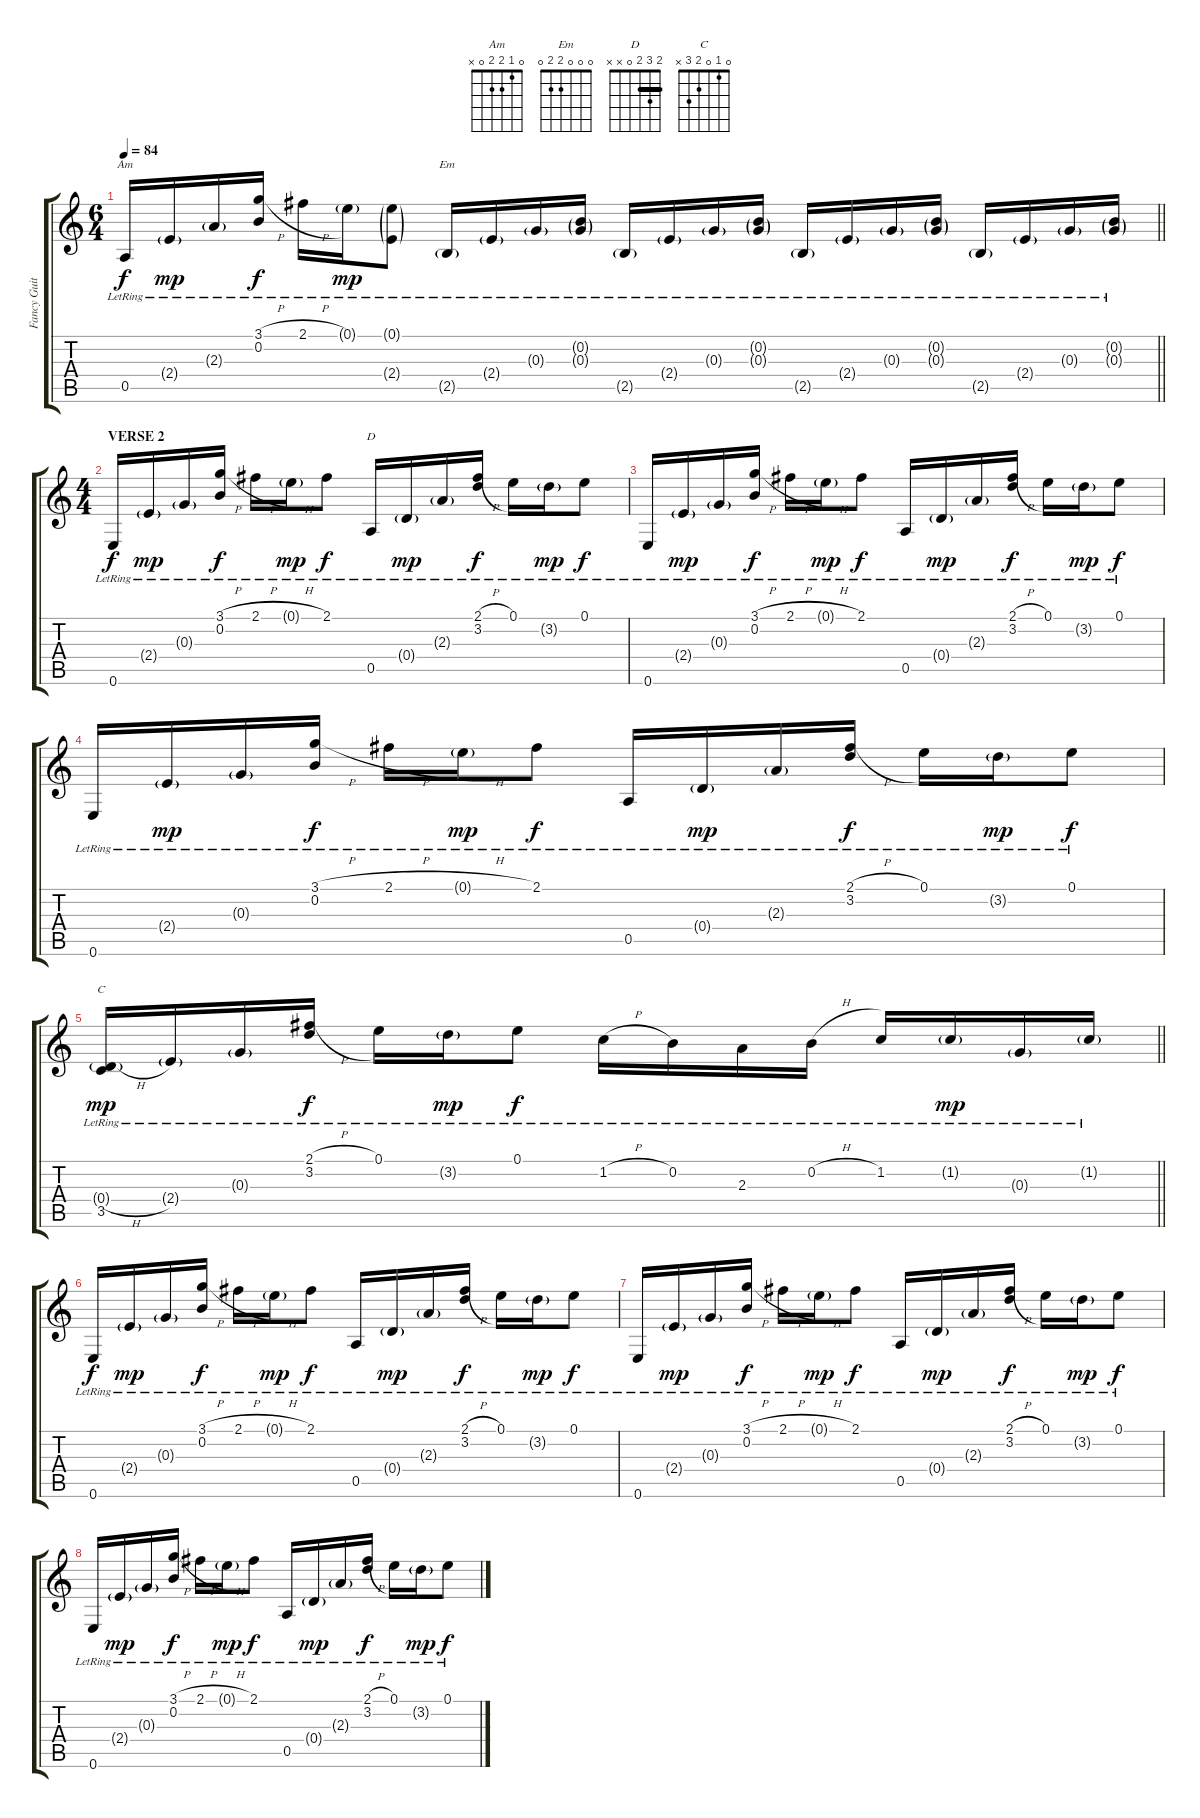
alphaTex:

\track ("Fancy Guitar" "Fancy Guit") {instrument acousticguitarsteel}
\staff {score tabs}
\tuning (E4 B3 G3 D3 A2 E2) {hide}
\chord ("Am" 0 1 2 2 0 x)
\chord ("Em" 0 0 0 2 2 0)
\chord ("D" 2 3 2 0 x x) {barre 2}
\chord ("C" 0 1 0 2 3 x)
\ts (6 4)
\tempo 84
\clef g2
\barLineRight lightlight
\ks c
0.5{lr}.16{ch "Am" dy f} 2.4{g lr}.16{dy mp} 2.3{g lr}.16 (3.1{h lr} 0.2{lr}).16{dy f} 2.1{h lr}.16 0.1{g lr}.16{dy mp} (0.1{g lr} 2.4{g lr}).8 2.5{g lr}.16{ch "Em"} 2.4{g lr}.16 0.3{g lr}.16 (0.2{g lr} 0.3{g lr}).16 2.5{g lr}.16 2.4{g lr}.16 0.3{g lr}.16 (0.2{g lr} 0.3{g lr}).16 2.5{g lr}.16 2.4{g lr}.16 0.3{g lr}.16 (0.2{g lr} 0.3{g lr}).16 2.5{g lr}.16 2.4{g lr}.16 0.3{g lr}.16 (0.2{g lr} 0.3{g lr}).16 |
\ts (4 4)
\section ("" "VERSE 2")
0.6{lr}.16{dy f} 2.4{g lr}.16{dy mp} 0.3{g lr}.16 (3.1{h lr} 0.2{lr}).16{dy f} 2.1{h lr}.16 0.1{h g lr}.16{dy mp} 2.1{lr}.8{dy f} 0.5{lr}.16{ch "D"} 0.4{g lr}.16{dy mp} 2.3{g lr}.16 (2.1{h lr} 3.2{lr}).16{dy f} 0.1{lr}.16 3.2{g lr}.16{dy mp} 0.1{lr}.8{dy f} |
0.6{lr}.16 2.4{g lr}.16{dy mp} 0.3{g lr}.16 (3.1{h lr} 0.2{lr}).16{dy f} 2.1{h lr}.16 0.1{h g lr}.16{dy mp} 2.1{lr}.8{dy f} 0.5{lr}.16 0.4{g lr}.16{dy mp} 2.3{g lr}.16 (2.1{h lr} 3.2{lr}).16{dy f} 0.1{lr}.16 3.2{g lr}.16{dy mp} 0.1{lr}.8{dy f} |
0.6{lr}.16 2.4{g lr}.16{dy mp} 0.3{g lr}.16 (3.1{h lr} 0.2{lr}).16{dy f} 2.1{h lr}.16 0.1{h g lr}.16{dy mp} 2.1{lr}.8{dy f} 0.5{lr}.16 0.4{g lr}.16{dy mp} 2.3{g lr}.16 (2.1{h lr} 3.2{lr}).16{dy f} 0.1{lr}.16 3.2{g lr}.16{dy mp} 0.1{lr}.8{dy f} |
\barLineRight lightlight
(0.4{h g lr} 3.5{lr}).16{ch "C" dy mp} 2.4{g lr}.16 0.3{g lr}.16 (2.1{h lr} 3.2{lr}).16{dy f} 0.1{lr}.16 3.2{g lr}.16{dy mp} 0.1{lr}.8{dy f} 1.2{h lr}.16 0.2{lr}.16 2.3{lr}.16 0.2{h lr}.16 1.2{lr}.16 1.2{g lr}.16{dy mp} 0.3{g lr}.16 1.2{g lr}.16 |
0.6{lr}.16{dy f} 2.4{g lr}.16{dy mp} 0.3{g lr}.16 (3.1{h lr} 0.2{lr}).16{dy f} 2.1{h lr}.16 0.1{h g lr}.16{dy mp} 2.1{lr}.8{dy f} 0.5{lr}.16 0.4{g lr}.16{dy mp} 2.3{g lr}.16 (2.1{h lr} 3.2{lr}).16{dy f} 0.1{lr}.16 3.2{g lr}.16{dy mp} 0.1{lr}.8{dy f} |
0.6{lr}.16 2.4{g lr}.16{dy mp} 0.3{g lr}.16 (3.1{h lr} 0.2{lr}).16{dy f} 2.1{h lr}.16 0.1{h g lr}.16{dy mp} 2.1{lr}.8{dy f} 0.5{lr}.16 0.4{g lr}.16{dy mp} 2.3{g lr}.16 (2.1{h lr} 3.2{lr}).16{dy f} 0.1{lr}.16 3.2{g lr}.16{dy mp} 0.1{lr}.8{dy f} |
0.6{lr}.16 2.4{g lr}.16{dy mp} 0.3{g lr}.16 (3.1{h lr} 0.2{lr}).16{dy f} 2.1{h lr}.16 0.1{h g lr}.16{dy mp} 2.1{lr}.8{dy f} 0.5{lr}.16 0.4{g lr}.16{dy mp} 2.3{g lr}.16 (2.1{h lr} 3.2{lr}).16{dy f} 0.1{lr}.16 3.2{g lr}.16{dy mp} 0.1{lr}.8{dy f}
